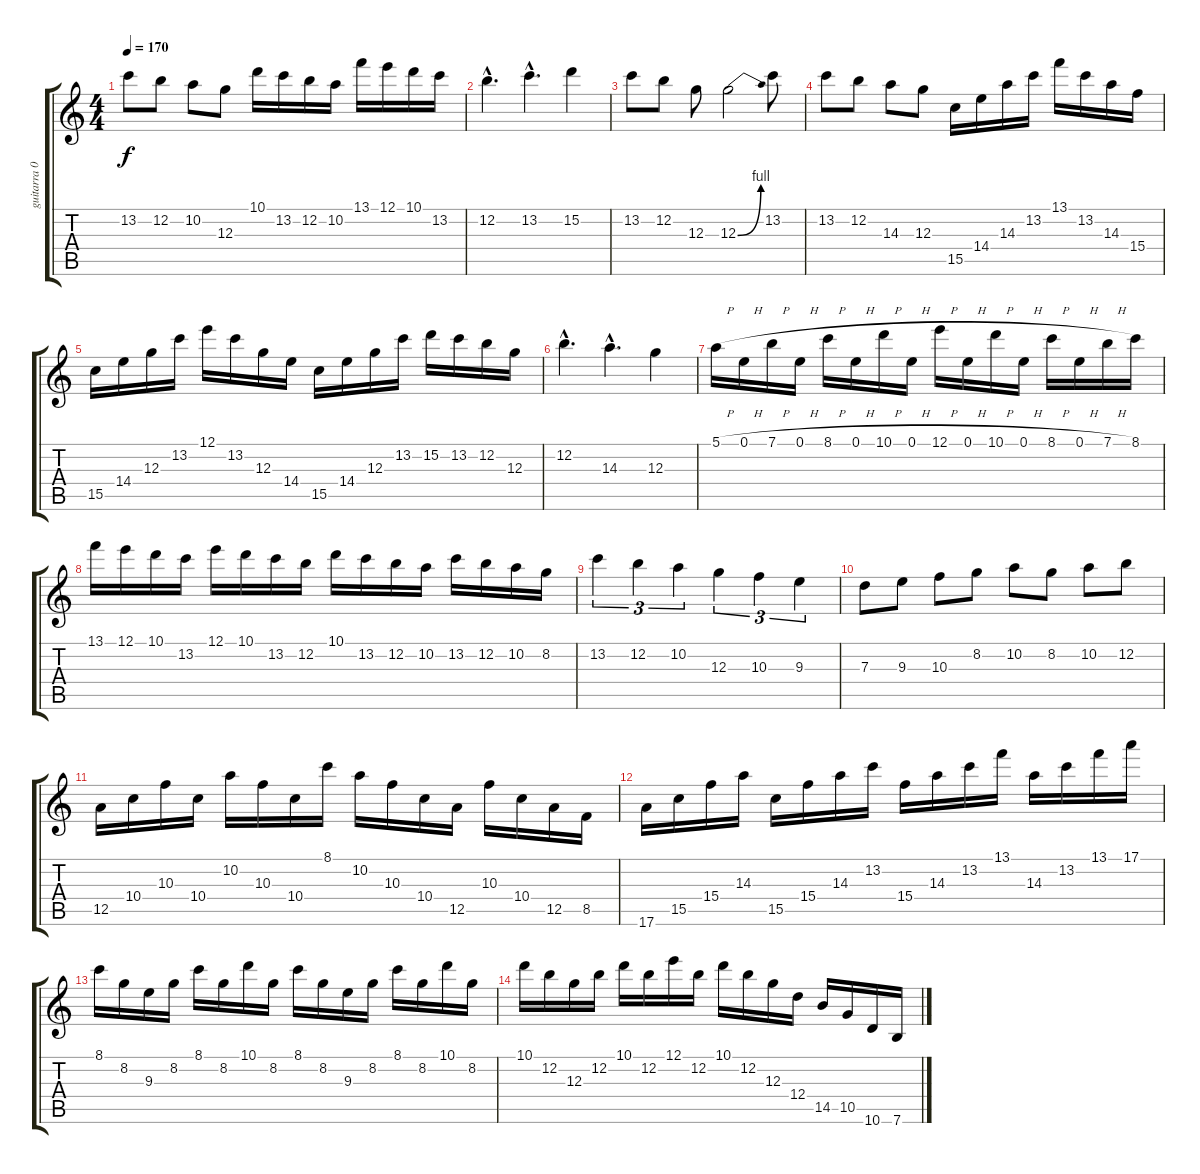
\track ("guitarra 03" "guitarra 0") {instrument distortionguitar}
\staff {score tabs}
\tuning (E4 B3 G3 D3 A2 E2) {hide}
\ts (4 4)
\tempo 170
\clef g2
\ks c
13.2.8{dy f} 12.2.8 10.2.8 12.3.8 10.1.16 13.2.16 12.2.16 10.2.16 13.1.16 12.1.16 10.1.16 13.2.16 |
12.2{hac}.4{d} 13.2{hac}.4{d} 15.2.4 |
13.2.8 12.2.8 12.3.8 12.3{be (bend 0 0 60 4)}.2 13.2.8 |
13.2.8 12.2.8 14.3.8 12.3.8 15.5.16 14.4.16 14.3.16 13.2.16 13.1.16 13.2.16 14.3.16 15.4.16 |
15.5.16 14.4.16 12.3.16 13.2.16 12.1.16 13.2.16 12.3.16 14.4.16 15.5.16 14.4.16 12.3.16 13.2.16 15.2.16 13.2.16 12.2.16 12.3.16 |
12.2{hac}.4{d} 14.3{hac}.4{d} 12.3.4 |
5.1{h}.16 0.1{h}.16 7.1{h}.16 0.1{h}.16 8.1{h}.16 0.1{h}.16 10.1{h}.16 0.1{h}.16 12.1{h}.16 0.1{h}.16 10.1{h}.16 0.1{h}.16 8.1{h}.16 0.1{h}.16 7.1{h}.16 8.1.16 |
13.1.16 12.1.16 10.1.16 13.2.16 12.1.16 10.1.16 13.2.16 12.2.16 10.1.16 13.2.16 12.2.16 10.2.16 13.2.16 12.2.16 10.2.16 8.2.16 |
13.2.4{tu (3 2)} 12.2.4{tu (3 2)} 10.2.4{tu (3 2)} 12.3.4{tu (3 2)} 10.3.4{tu (3 2)} 9.3.4{tu (3 2)} |
7.3.8 9.3.8 10.3.8 8.2.8 10.2.8 8.2.8 10.2.8 12.2.8 |
12.5.16 10.4.16 10.3.16 10.4.16 10.2.16 10.3.16 10.4.16 8.1.16 10.2.16 10.3.16 10.4.16 12.5.16 10.3.16 10.4.16 12.5.16 8.5.16 |
17.6.16 15.5.16 15.4.16 14.3.16 15.5.16 15.4.16 14.3.16 13.2.16 15.4.16 14.3.16 13.2.16 13.1.16 14.3.16 13.2.16 13.1.16 17.1.16 |
8.1.16 8.2.16 9.3.16 8.2.16 8.1.16 8.2.16 10.1.16 8.2.16 8.1.16 8.2.16 9.3.16 8.2.16 8.1.16 8.2.16 10.1.16 8.2.16 |
10.1.16 12.2.16 12.3.16 12.2.16 10.1.16 12.2.16 12.1.16 12.2.16 10.1.16 12.2.16 12.3.16 12.4.16 14.5.16 10.5.16 10.6.16 7.6.16
